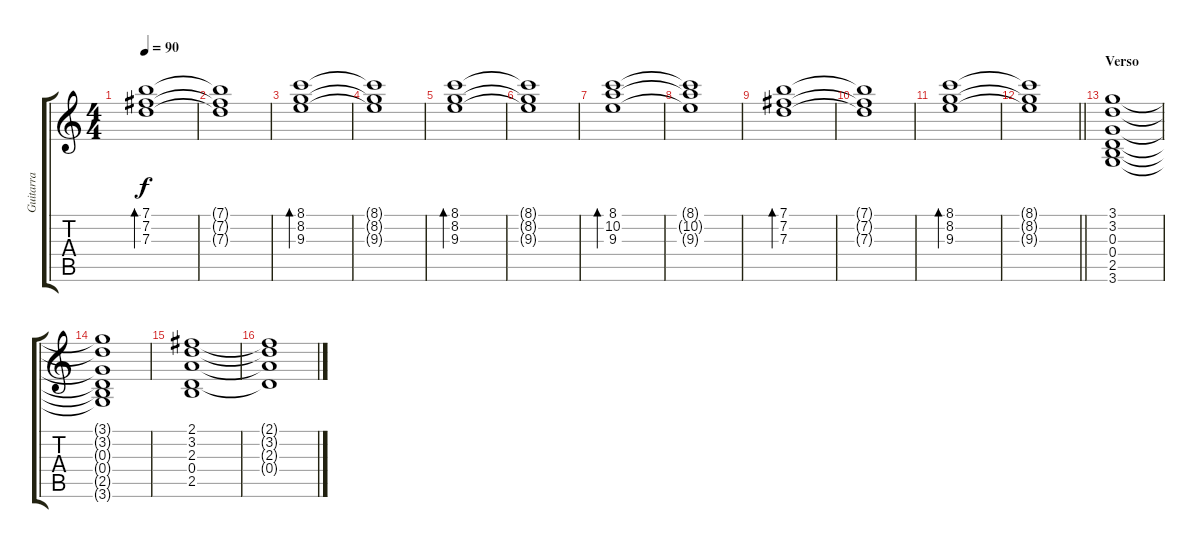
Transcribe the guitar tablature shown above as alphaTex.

\track ("Guitarra" "Guitarra") {instrument acousticguitarsteel}
\staff {score tabs}
\tuning (E4 B3 G3 D3 A2 E2) {hide}
\ts (4 4)
\tempo 90
\clef g2
\ks c
(7.1 7.2 7.3).1{bd 240 dy f} |
(7.1{t} 7.2{t} 7.3{t}).1 |
(8.1 8.2 9.3).1{bd 240} |
(8.1{t} 8.2{t} 9.3{t}).1 |
(8.1 8.2 9.3).1{bd 240} |
(8.1{t} 8.2{t} 9.3{t}).1 |
(8.1 10.2 9.3).1{bd 240} |
(8.1{t} 10.2{t} 9.3{t}).1 |
(7.1 7.2 7.3).1{bd 240} |
(7.1{t} 7.2{t} 7.3{t}).1 |
(8.1 8.2 9.3).1{bd 240} |
\barLineRight lightlight
(8.1{t} 8.2{t} 9.3{t}).1 |
\section ("" "Verso")
(3.1 3.2 0.3 0.4 2.5 3.6).1 |
(3.1{t} 3.2{t} 0.3{t} 0.4{t} 2.5{t} 3.6{t}).1 |
(2.1 3.2 2.3 0.4 2.5).1 |
(2.1{t} 3.2{t} 2.3{t} 0.4{t}).1
